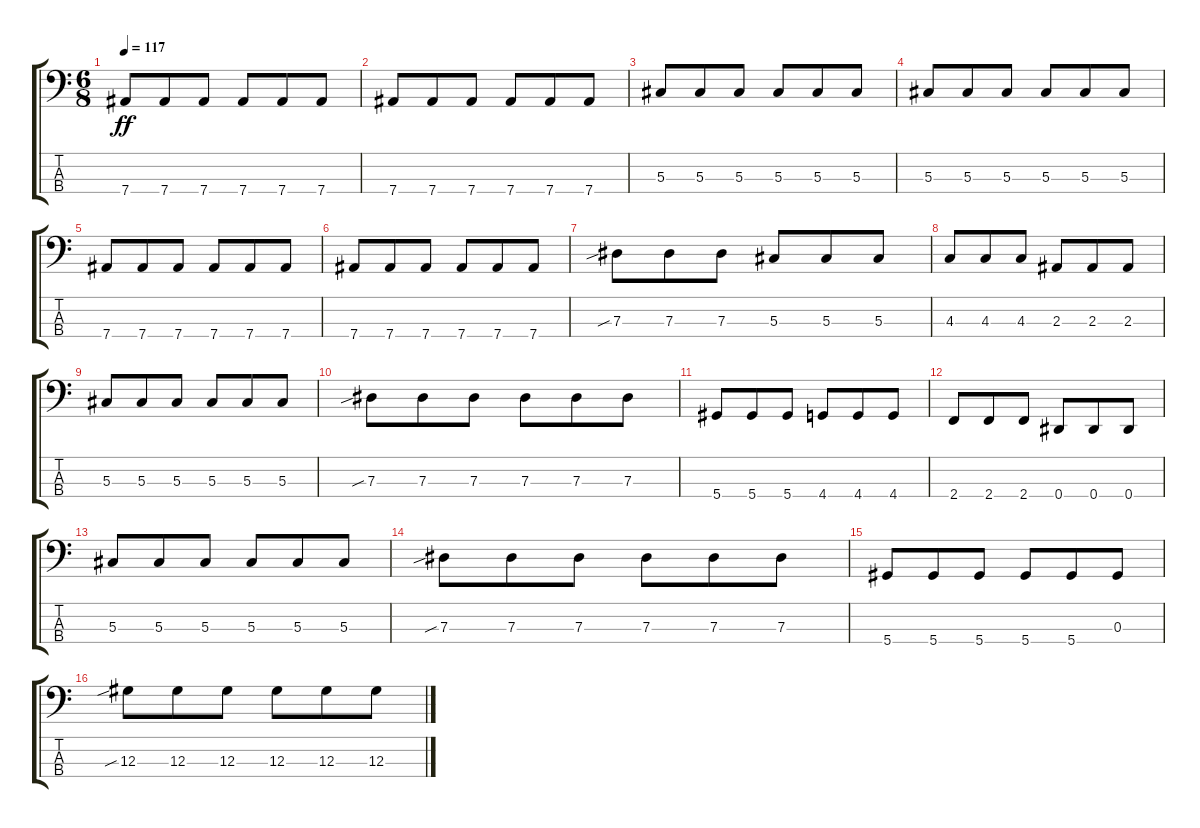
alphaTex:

\track "" {instrument electricbasspick}
\staff {score tabs}
\tuning (Gb2 Db2 Ab1 Eb1) {hide}
\ts (6 8)
\tempo 117
\clef f4
\ks c
7.4.8{dy ff} 7.4.8 7.4.8 7.4.8 7.4.8 7.4.8 |
7.4.8 7.4.8 7.4.8 7.4.8 7.4.8 7.4.8 |
5.3.8 5.3.8 5.3.8 5.3.8 5.3.8 5.3.8 |
5.3.8 5.3.8 5.3.8 5.3.8 5.3.8 5.3.8 |
7.4.8 7.4.8 7.4.8 7.4.8 7.4.8 7.4.8 |
7.4.8 7.4.8 7.4.8 7.4.8 7.4.8 7.4.8 |
7.3{sib}.8 7.3.8 7.3.8 5.3.8 5.3.8 5.3.8 |
4.3.8 4.3.8 4.3.8 2.3.8 2.3.8 2.3.8 |
5.3.8 5.3.8 5.3.8 5.3.8 5.3.8 5.3.8 |
7.3{sib}.8 7.3.8 7.3.8 7.3.8 7.3.8 7.3.8 |
5.4.8 5.4.8 5.4.8 4.4.8 4.4.8 4.4.8 |
2.4.8 2.4.8 2.4.8 0.4.8 0.4.8 0.4.8 |
5.3.8 5.3.8 5.3.8 5.3.8 5.3.8 5.3.8 |
7.3{sib}.8 7.3.8 7.3.8 7.3.8 7.3.8 7.3.8 |
5.4.8 5.4.8 5.4.8 5.4.8 5.4.8 0.3.8 |
12.3{sib}.8 12.3.8 12.3.8 12.3.8 12.3.8 12.3.8
